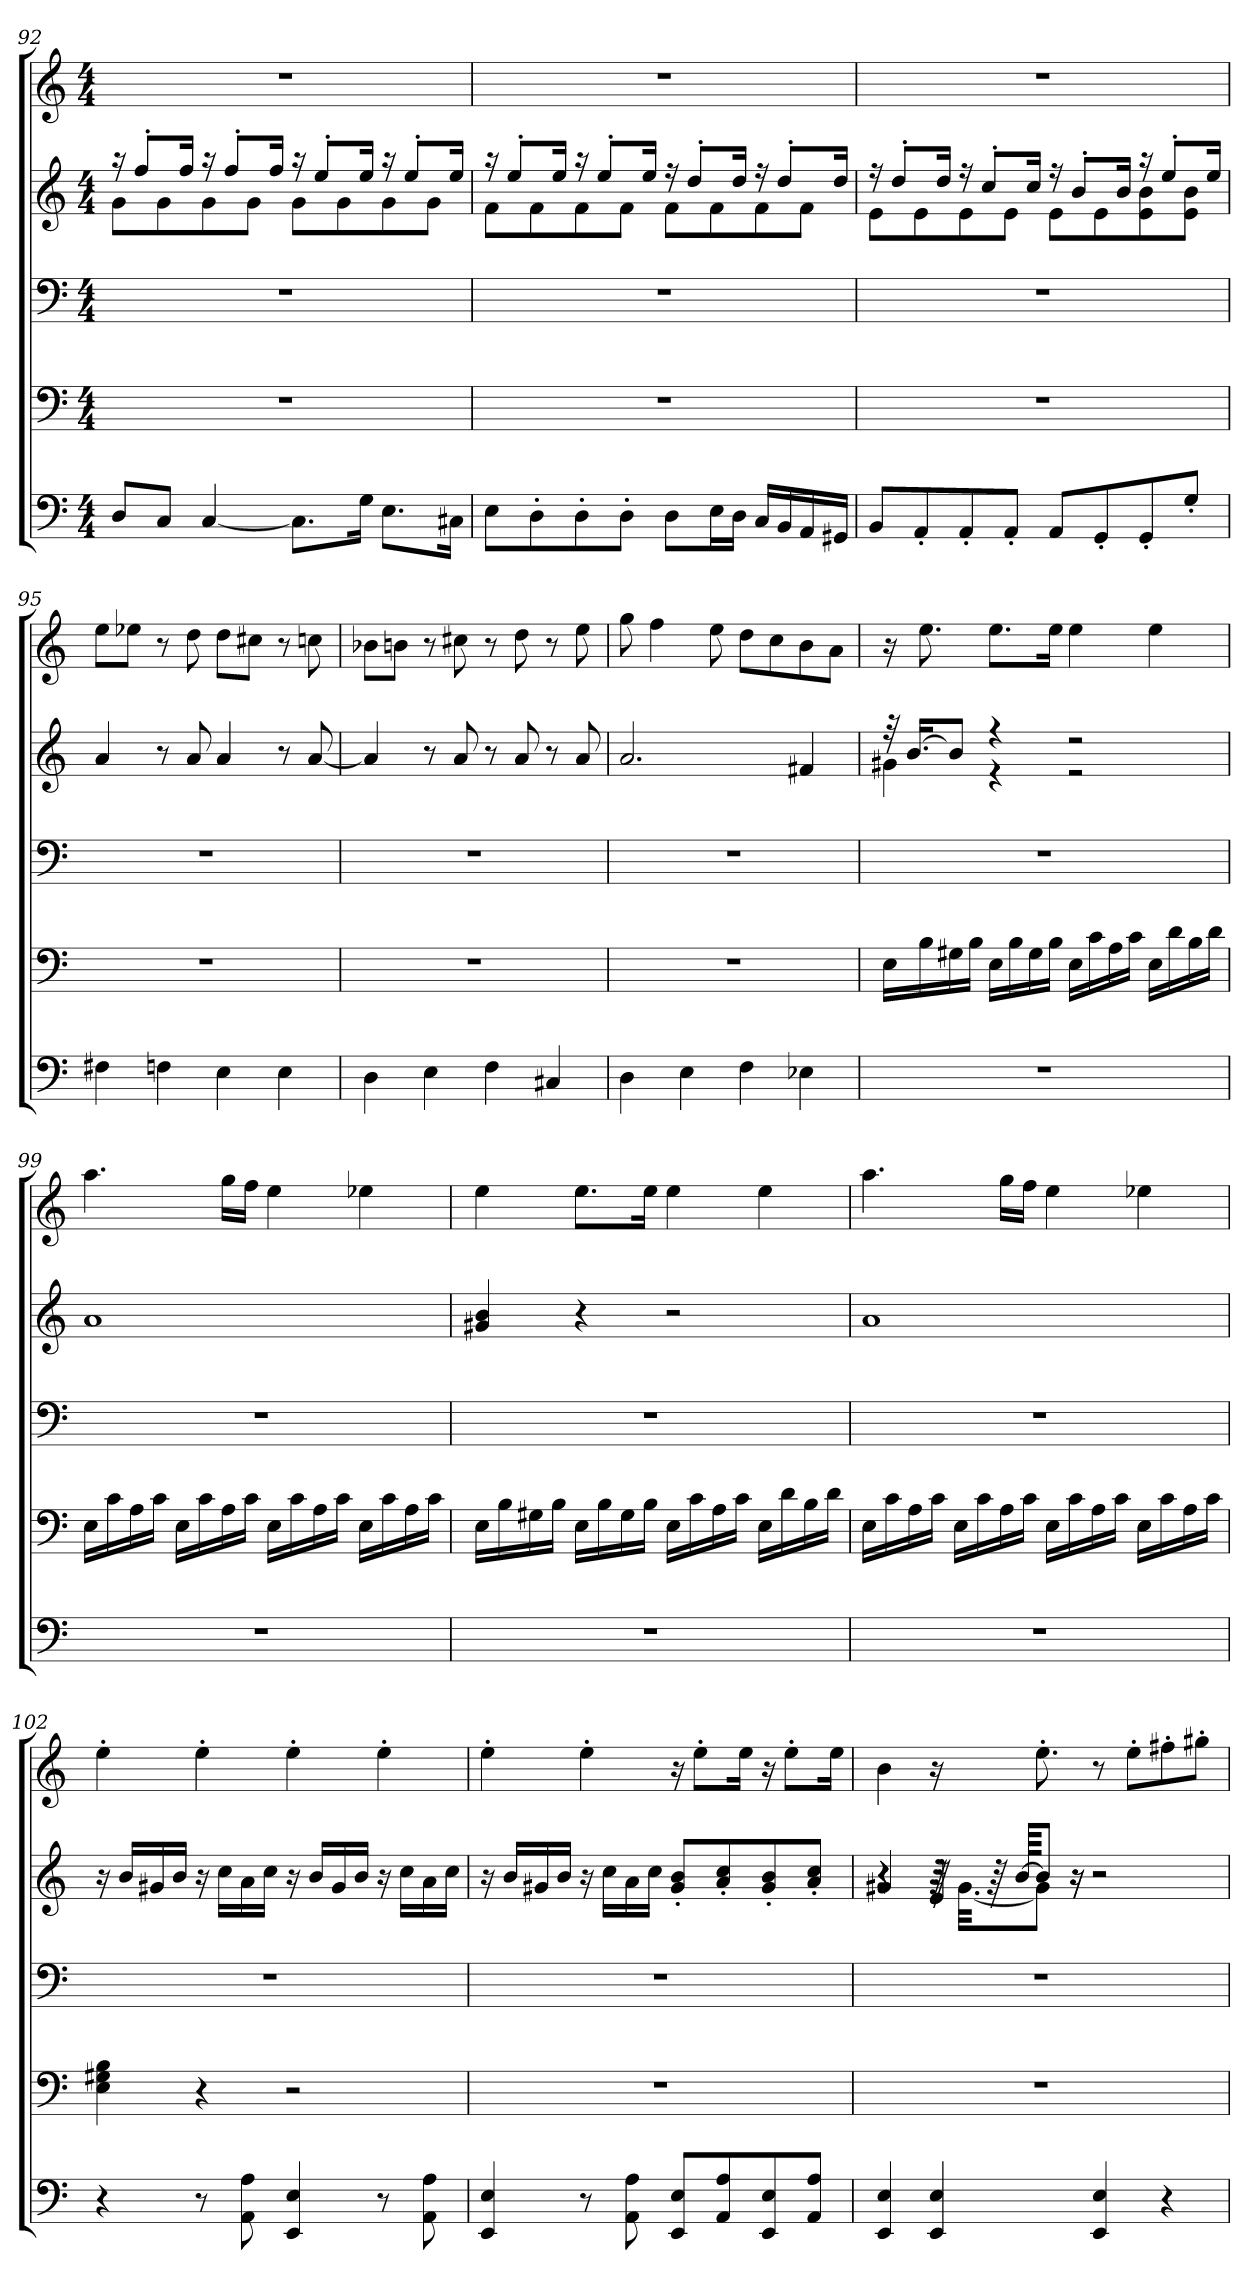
**kern	**kern	**kern	**kern	**kern
*part5	*part4	*part3	*part2	*part1
*staff5	*staff4	*staff3	*staff2	*staff1
*clefF4	*clefF4	*clefF4	*clefG2	*clefG2
*k[]	*k[]	*k[]	*k[]	*k[]
*M4/4	*M4/4	*M4/4	*M4/4	*M4/4
=92	=92	=92	=92	=92
*	*	*	*^	*
8D/L	1r	1r	16r	8g\L	1r
.	.	.	8ff'/L	.	.
8C/J	.	.	.	8g\	.
.	.	.	16ff/Jk	.	.
[4C/	.	.	16r	8g\	.
.	.	.	8ff'/L	.	.
.	.	.	.	8g\J	.
.	.	.	16ff/Jk	.	.
8.C\L]	.	.	16r	8g\L	.
.	.	.	8ee'/L	.	.
.	.	.	.	8g\	.
16G\Jk	.	.	16ee/Jk	.	.
8.E\L	.	.	16r	8g\	.
.	.	.	8ee'/L	.	.
.	.	.	.	8g\J	.
16C#X\Jk	.	.	16ee/Jk	.	.
!!LO:PB:g=z
=93	=93	=93	=93	=93	=93
*	*	*	*	*	*MM130
8E\L	1r	1r	16r	8f\L	1r
.	.	.	8ee'/L	.	.
8D'\	.	.	.	8f\	.
.	.	.	16ee/Jk	.	.
8D'\	.	.	16r	8f\	.
.	.	.	8ee'/L	.	.
8D'\J	.	.	.	8f\J	.
.	.	.	16ee/Jk	.	.
8D\L	.	.	16r	8f\L	.
.	.	.	8dd'/L	.	.
16E\L	.	.	.	8f\	.
16D\JJ	.	.	16dd/Jk	.	.
16C/LL	.	.	16r	8f\	.
16BB/	.	.	8dd'/L	.	.
16AA/	.	.	.	8f\J	.
16GG#X/JJ	.	.	16dd/Jk	.	.
=94	=94	=94	=94	=94	=94
8BB/L	1r	1r	16r	8e\L	1r
.	.	.	8dd'/L	.	.
8AA'/	.	.	.	8e\	.
.	.	.	16dd/Jk	.	.
8AA'/	.	.	16r	8e\	.
.	.	.	8cc'/L	.	.
8AA'/J	.	.	.	8e\J	.
.	.	.	16cc/Jk	.	.
8AA/L	.	.	16r	8e\L	.
.	.	.	8b'/L	.	.
8GG'/	.	.	.	8e\	.
.	.	.	16b/Jk	.	.
8GG'/	.	.	16r	8e\ 8b\	.
.	.	.	8ee'/L	.	.
8G'/J	.	.	.	8e\ 8b\J	.
.	.	.	16ee/Jk	.	.
*	*	*	*v	*v	*
=95	=95	=95	=95	=95
*	*	*	*	*MM129
4F#X\	1r	1r	4a/	8ee\L
.	.	.	.	8ee-X\J
4Fn\	.	.	8r	8r
.	.	.	8a/	8dd\
4E\	.	.	4a/	8dd\L
.	.	.	.	8cc#X\J
4E\	.	.	8r	8r
.	.	.	[8a/	8ccn\
!!LO:LB:g=z
=96	=96	=96	=96	=96
*	*	*	*	*MM129
4D\	1r	1r	4a/]	8b-X\L
.	.	.	.	8bn\J
4E\	.	.	8r	8r
.	.	.	8a/	8cc#X\
4F\	.	.	8r	8r
.	.	.	8a/	8dd\
4C#X/	.	.	8r	8r
.	.	.	8a/	8ee\
=97	=97	=97	=97	=97
4D\	1r	1r	2.a/	8gg\
.	.	.	.	4ff\
4E\	.	.	.	.
.	.	.	.	8ee\
4F\	.	.	.	8dd\L
.	.	.	.	8cc\
4E-X\	.	.	4f#X/	8b\
.	.	.	.	8a\J
=98	=98	=98	=98	=98
*	*	*	*	*MM130
*	*	*	*^	*
1r	16E\LL	1r	32r	4g#X\	16r
.	.	.	[16.b/KL	.	.
.	16B\	.	.	.	8.ee\
.	16G#X\	.	8b/J]	.	.
.	16B\JJ	.	.	.	.
.	16E\LL	.	4r	4r	8.ee\L
.	16B\	.	.	.	.
.	16G#\	.	.	.	.
.	16B\JJ	.	.	.	16ee\Jk
.	16E\LL	.	2r	2r	4ee\
.	16c\	.	.	.	.
.	16A\	.	.	.	.
.	16c\JJ	.	.	.	.
.	16E\LL	.	.	.	4ee\
.	16d\	.	.	.	.
.	16B\	.	.	.	.
.	16d\JJ	.	.	.	.
*	*	*	*v	*v	*
!!LO:PB:g=z
=99	=99	=99	=99	=99
*	*	*	*	*MM130
1r	16E\LL	1r	1a	4.aa\
.	16c\	.	.	.
.	16A\	.	.	.
.	16c\JJ	.	.	.
.	16E\LL	.	.	.
.	16c\	.	.	.
.	16A\	.	.	16gg\LL
.	16c\JJ	.	.	16ff\JJ
.	16E\LL	.	.	4ee\
.	16c\	.	.	.
.	16A\	.	.	.
.	16c\JJ	.	.	.
.	16E\LL	.	.	4ee-X\
.	16c\	.	.	.
.	16A\	.	.	.
.	16c\JJ	.	.	.
=100	=100	=100	=100	=100
1r	16E\LL	1r	4g#X/ 4b/	4ee\
.	16B\	.	.	.
.	16G#X\	.	.	.
.	16B\JJ	.	.	.
.	16E\LL	.	4r	8.ee\L
.	16B\	.	.	.
.	16G#\	.	.	.
.	16B\JJ	.	.	16ee\Jk
.	16E\LL	.	2r	4ee\
.	16c\	.	.	.
.	16A\	.	.	.
.	16c\JJ	.	.	.
.	16E\LL	.	.	4ee\
.	16d\	.	.	.
.	16B\	.	.	.
.	16d\JJ	.	.	.
!!LO:LB:g=z
=101	=101	=101	=101	=101
*	*	*	*	*MM129
1r	16E\LL	1r	1a	4.aa\
.	16c\	.	.	.
.	16A\	.	.	.
.	16c\JJ	.	.	.
.	16E\LL	.	.	.
.	16c\	.	.	.
.	16A\	.	.	16gg\LL
.	16c\JJ	.	.	16ff\JJ
.	16E\LL	.	.	4ee\
.	16c\	.	.	.
.	16A\	.	.	.
.	16c\JJ	.	.	.
.	16E\LL	.	.	4ee-X\
.	16c\	.	.	.
.	16A\	.	.	.
.	16c\JJ	.	.	.
=102	=102	=102	=102	=102
*	*	*	*	*MM130
4r	4E\ 4G#X\ 4B\	1r	16r	4ee'\
.	.	.	16b/LL	.
.	.	.	16g#X/	.
.	.	.	16b/JJ	.
8r	4r	.	16r	4ee'\
.	.	.	16cc\LL	.
8AA\ 8A\	.	.	16a\	.
.	.	.	16cc\JJ	.
4EE/ 4E/	2r	.	16r	4ee'\
.	.	.	16b/LL	.
.	.	.	16g#/	.
.	.	.	16b/JJ	.
8r	.	.	16r	4ee'\
.	.	.	16cc\LL	.
8AA\ 8A\	.	.	16a\	.
.	.	.	16cc\JJ	.
!!LO:PB:g=z
=103	=103	=103	=103	=103
4EE/ 4E/	1r	1r	16r	4ee'\
.	.	.	16b/LL	.
.	.	.	16g#X/	.
.	.	.	16b/JJ	.
8r	.	.	16r	4ee'\
.	.	.	16cc\LL	.
8AA\ 8A\	.	.	16a\	.
.	.	.	16cc\JJ	.
8EE/ 8E/L	.	.	8g#/' 8b/'L	16r
.	.	.	.	8ee'\L
8AA/ 8A/	.	.	8a/' 8cc/'	.
.	.	.	.	16ee\Jk
8EE/ 8E/	.	.	8g#/' 8b/'	16r
.	.	.	.	8ee'\L
8AA/ 8A/J	.	.	8a/' 8cc/'J	.
.	.	.	.	16ee\Jk
=104	=104	=104	=104	=104
*	*	*	*	*MM127
*	*	*	*^	*
*	*	*	*	*^	*
4EE/ 4E/	1r	1r	4g#X/	4r	4r	4b\
4EE/ 4E/	.	.	32r	64r	4e/	16r
.	.	.	.	[32.g#\KKL	.	.
.	.	.	64r	.	.	.
.	.	.	[64b/KKKL	.	.	.
.	.	.	8b/J]	8g#\J]	.	8.ee'\
.	.	.	16r	16r	.	.
4EE/ 4E/	.	.	2r	2r	2r	8r
*	*	*	*	*	*	*MM129
.	.	.	.	.	.	8ee'\L
4r	.	.	.	.	.	8ff#X'\
.	.	.	.	.	.	8gg#X'\J
*	*	*	*v	*v	*v	*
=	=	=	=	=
*-	*-	*-	*-	*-
